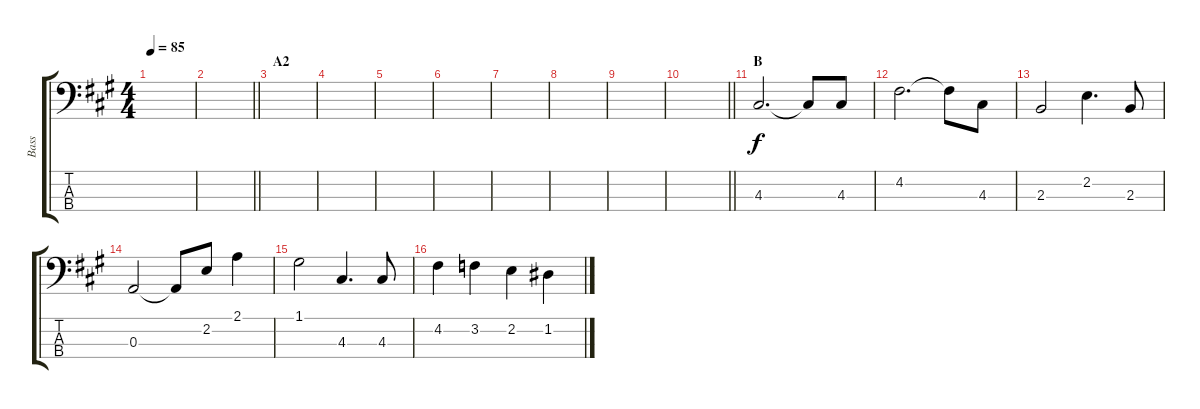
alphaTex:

\track ("Bass" "Bass") {instrument electricbassfinger}
\staff {score tabs}
\tuning (G2 D2 A1 E1) {hide}
\ts (4 4)
\tempo 85
\clef f4
\ks a
|
\barLineRight lightlight
|
\section ("" "A2")
|
|
|
|
|
|
|
\barLineRight lightlight
|
\section ("" "B")
4.3.2{d} 4.3{t}.8 4.3.8 |
4.2.2{d} 4.2{t}.8 4.3.8 |
2.3.2 2.2.4{d} 2.3.8 |
0.3.2 0.3{t}.8 2.2.8 2.1.4 |
1.1.2 4.3.4{d} 4.3.8 |
4.2.4 3.2.4 2.2.4 1.2.4
